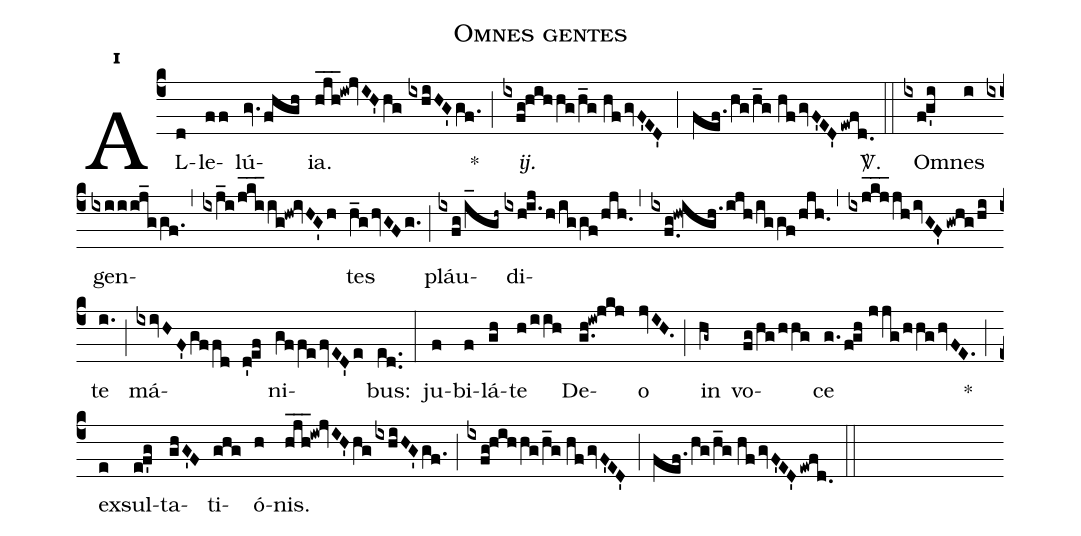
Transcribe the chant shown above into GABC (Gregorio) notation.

name:Omnes gentes;
mode:1;
office-part:Alleluia;
%%
(c4) AL(d)le(ff)lú(gv./fhgh)ia.(hjh___!iw!jvIH'hg//ixhiHG'gf.) *(;) <i>ij.</i>(ixfg!hih/hg/h_g//hf/gvF'ED') (;) (fef./hg/h_g//hf/gvF'ED'/ewfd.) <sp>V/</sp>.(::) Om(ixf!g'i)nes(i) gen(ixiiij_ggf.,ixj_i/jki___/ig!hw!ivHG'h)tes(h_g/hvGFg.) (;) pláu(ixfg/i_gh~)di(ixh.ijh/iggf/hjh.,ixf.g!hw!igh./ijh/iggf/hjh.,ixjkj___/jh/ivGF'/gwhg/hi)te(i.) (;) má(ixivHF'/gffd d'!ef)ni(gffe/fvED'e)bus:(ed..) (:) ju(f)bi(f)lá(gh)te(h/iih) De(g.h!iw!jkj)o(jvIH.) (;) in(hg~) vo(fg/hg/hhg)ce(g./f!gh//jjg/hhg/hvFE.) *(;) ex(e)sul(e!f'g)ta(ghG'F)ti(ghg)ó(h)nis.(hjh___!iw!jvIH'/hg/ixhiHG'/gf.) (;) (ixfg!hih/hg/h_g//hf/gvF'ED') (;) (fef./hg/h_g//hf/gvF'ED'/ewfd.) (::)
